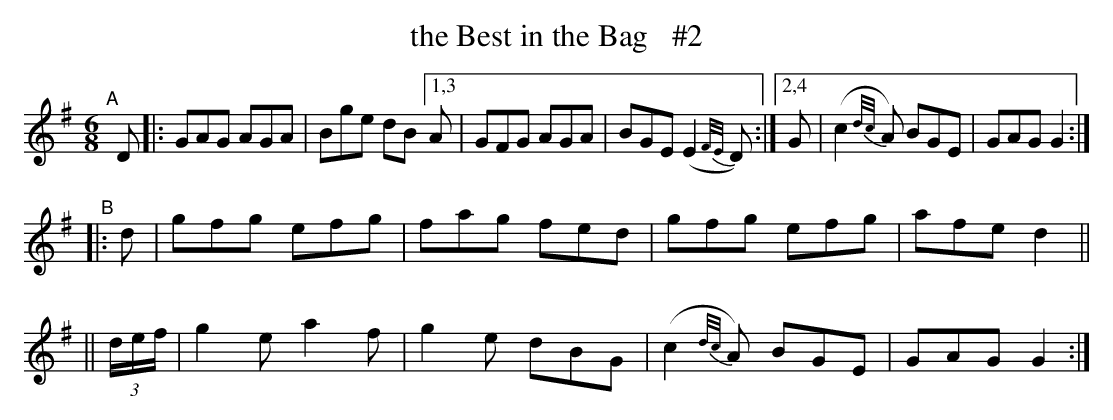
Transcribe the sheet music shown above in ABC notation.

X:1
T: the Best in the Bag   #2
M: 6/8
L: 1/8
K: G
"^A"[|] D |: GAG AGA | Bge dB \
[1,3 A | GFG AGA | BGE (E2{F/E/}D) :|\
[2,4 G | (c2{d/c/}A) BGE | GAG G2 :|
"^B"|: d | gfg efg | fag fed | gfg efg | afe d2 ||
|| (3d/e/f/ | g2e a2f | g2e dBG | (c2 {d/c/}A) BGE | GAG G2 :|
